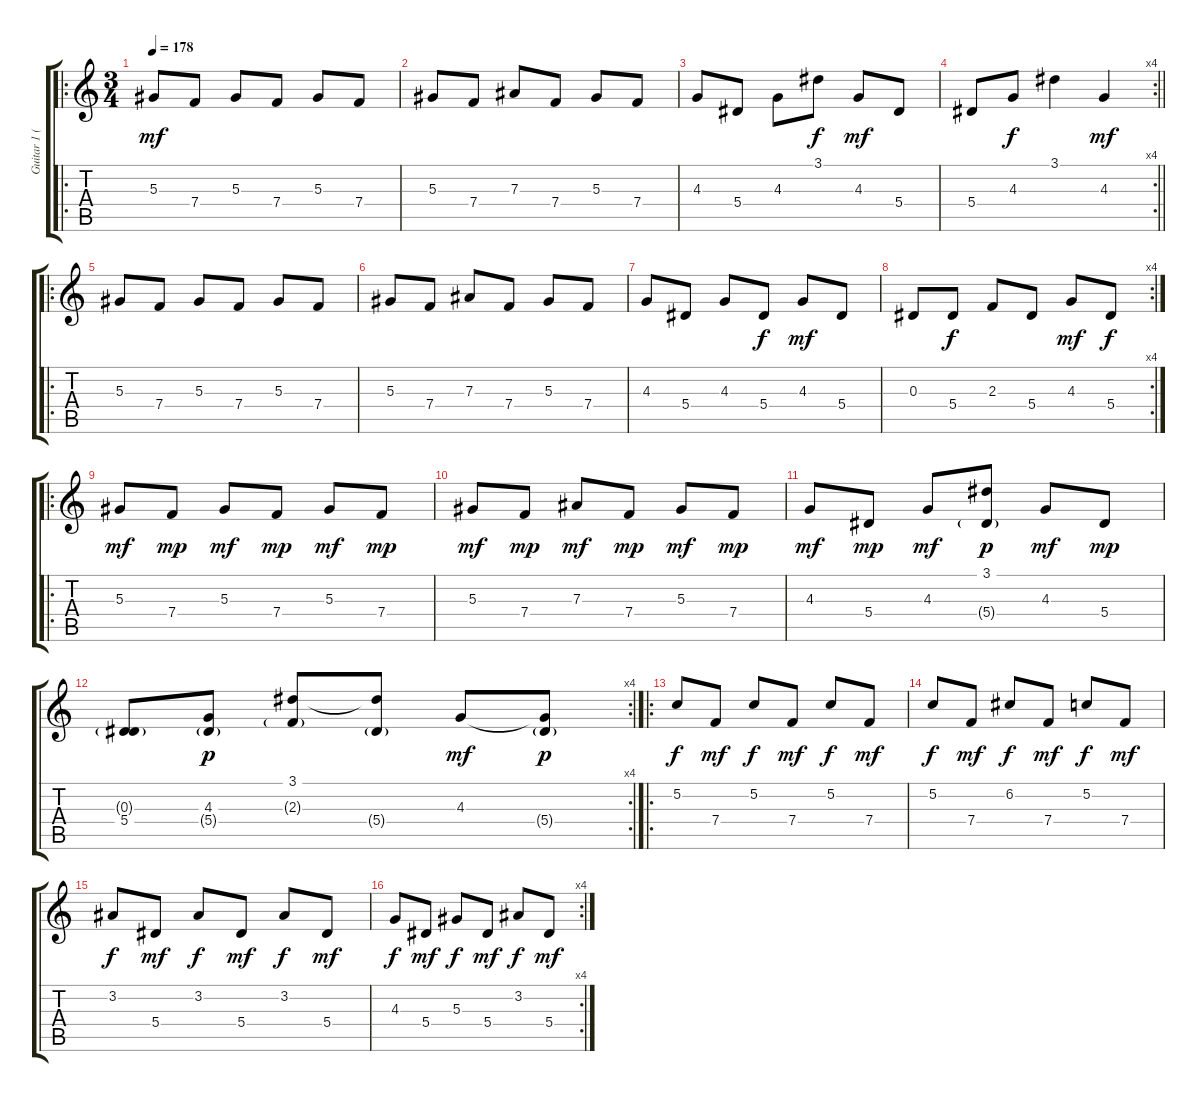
\track ("Guitar 1 (Lead)" "Guitar 1 (") {instrument distortionguitar}
\staff {score tabs}
\tuning (C4 G3 Eb3 Bb2 F2 C2) {hide}
\ro
\ts (3 4)
\tempo 178
\clef g2
\ks c
5.3.8{dy mf volume 14 balance 9 instrument acousticguitarsteel} 7.4.8 5.3.8 7.4.8 5.3.8 7.4.8 |
5.3.8 7.4.8 7.3.8 7.4.8 5.3.8 7.4.8 |
4.3.8 5.4.8 4.3.8 3.1.8{dy f} 4.3.8{dy mf} 5.4.8 |
\rc 4
\barLineRight lightlight
5.4.8 4.3.8{dy f} 3.1.4 4.3.4{dy mf} |
\ro
5.3.8 7.4.8 5.3.8 7.4.8 5.3.8 7.4.8 |
5.3.8 7.4.8 7.3.8 7.4.8 5.3.8 7.4.8 |
4.3.8 5.4.8 4.3.8 5.4.8{dy f} 4.3.8{dy mf} 5.4.8 |
\rc 4
0.3.8 5.4.8{dy f} 2.3.8 5.4.8 4.3.8{dy mf} 5.4.8{dy f} |
\ro
5.3.8{dy mf} 7.4.8{dy mp} 5.3.8{dy mf} 7.4.8{dy mp} 5.3.8{dy mf} 7.4.8{dy mp} |
5.3.8{dy mf} 7.4.8{dy mp} 7.3.8{dy mf} 7.4.8{dy mp} 5.3.8{dy mf} 7.4.8{dy mp} |
4.3.8{dy mf} 5.4.8{dy mp} 4.3.8{dy mf} (3.1 5.4{g}).8{dy p} 4.3.8{dy mf} 5.4.8{dy mp} |
\rc 4
(0.3{g} 5.4).8 (4.3 5.4{g}).8{dy p} (3.1 2.3{g}).8 (3.1{t} 5.4{g}).8 4.3.8{dy mf} (4.3{t} 5.4{g}).8{dy p} |
\ro
5.2.8{dy f} 7.4.8{dy mf} 5.2.8{dy f} 7.4.8{dy mf} 5.2.8{dy f} 7.4.8{dy mf} |
5.2.8{dy f} 7.4.8{dy mf} 6.2.8{dy f} 7.4.8{dy mf} 5.2.8{dy f} 7.4.8{dy mf} |
3.2.8{dy f} 5.4.8{dy mf} 3.2.8{dy f} 5.4.8{dy mf} 3.2.8{dy f} 5.4.8{dy mf} |
\rc 4
4.3.8{dy f} 5.4.8{dy mf} 5.3.8{dy f} 5.4.8{dy mf} 3.2.8{dy f} 5.4.8{dy mf}
